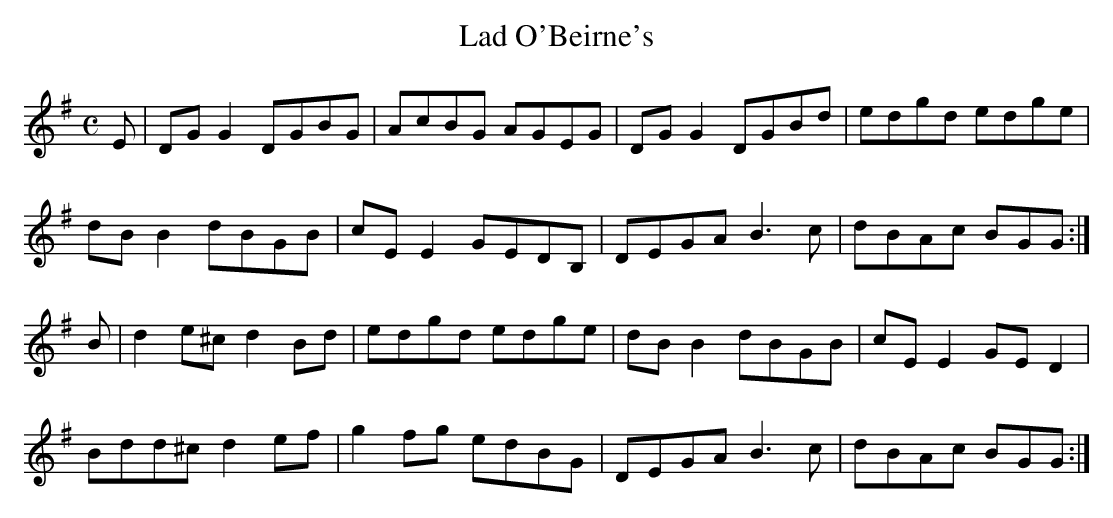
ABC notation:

X:1
T:Lad O'Beirne's
M:C
L:1/8
K:G Major
E|DGG2 DGBG|AcBG AGEG|DGG2 DGBd|edgd edge|!
dBB2 dBGB|cEE2 GEDB,|DEGA B3c|dBAc BGG:|!
B|d2e^c d2Bd|edgd edge|dBB2 dBGB|cEE2 GED2|!
Bdd^c d2ef|g2fg edBG|DEGA B3c|dBAc BGG:|!
